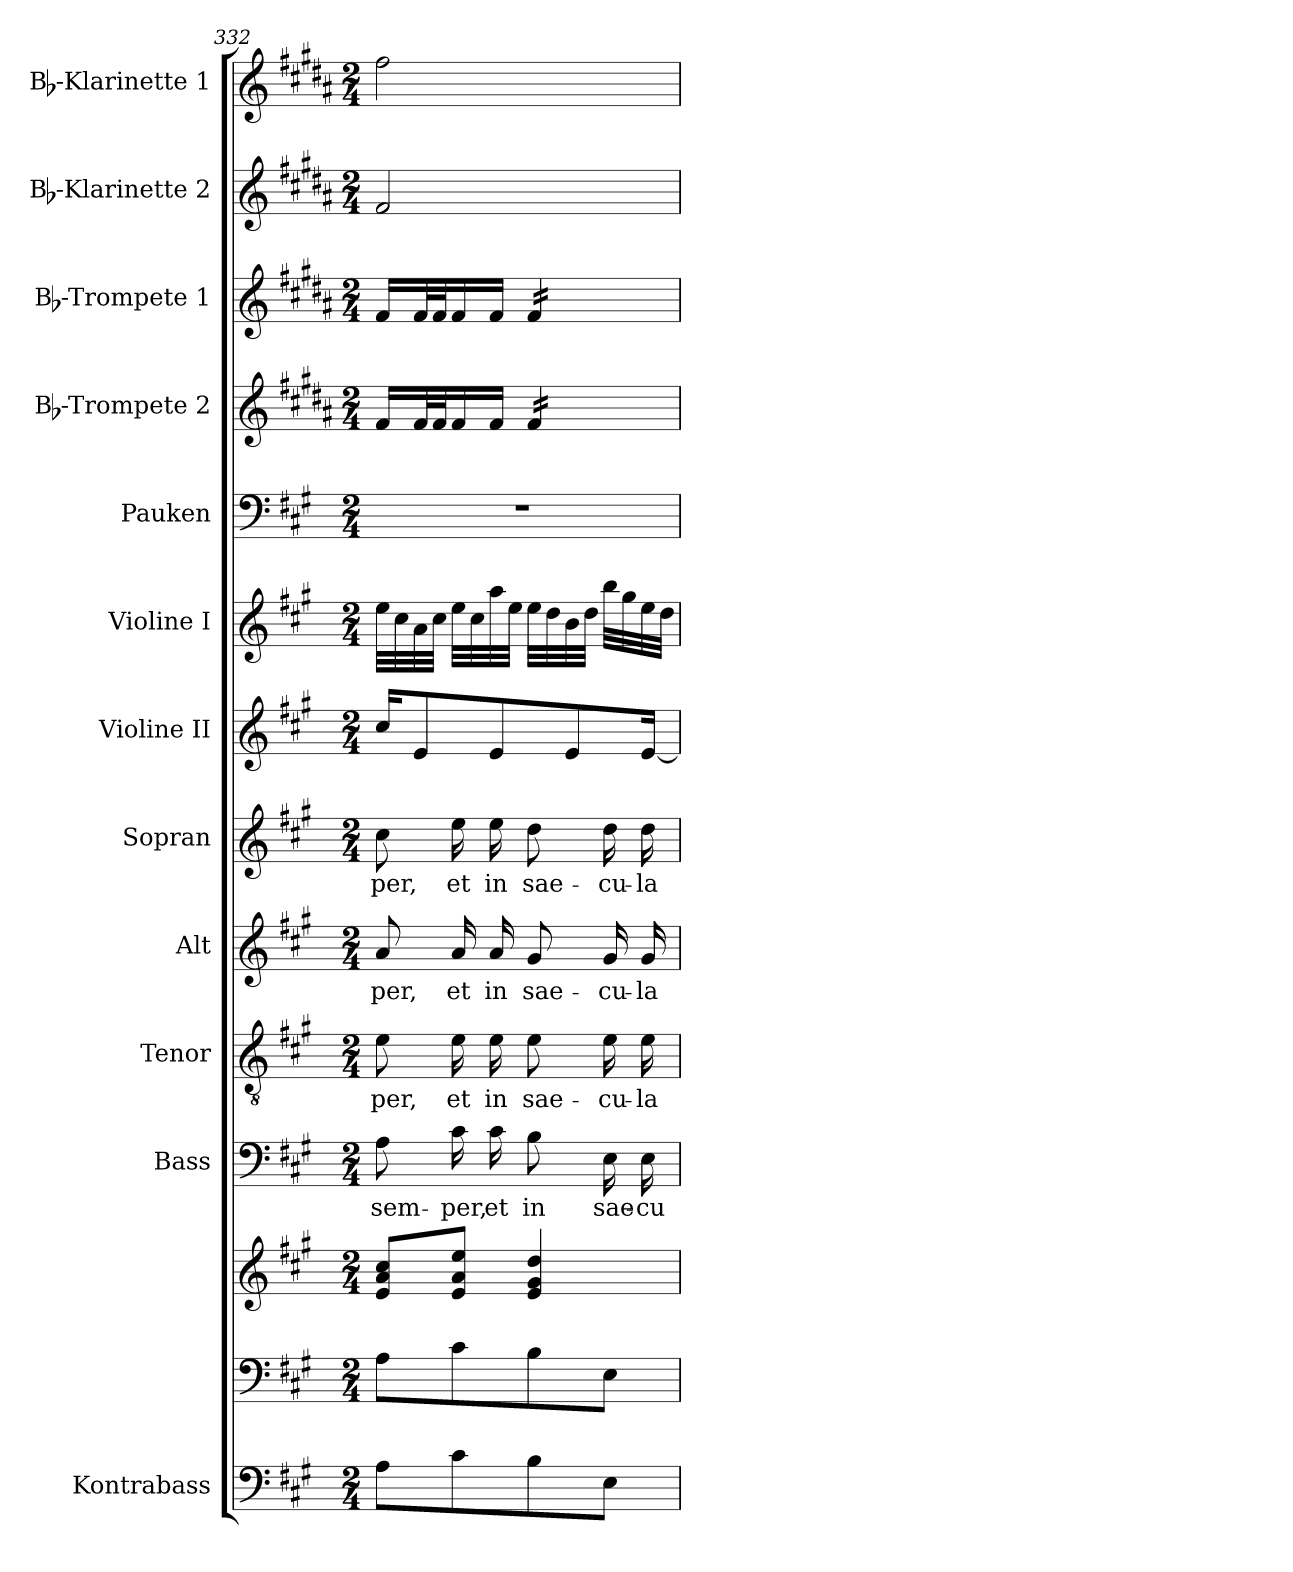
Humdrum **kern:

**kern	**kern	**kern	**kern	**text	**kern	**text	**kern	**text	**kern	**text	**kern	**kern	**kern	**kern	**kern	**kern	**kern
*part13	*part12	*part12	*part11	*part11	*part10	*part10	*part9	*part9	*part8	*part8	*part7	*part6	*part5	*part4	*part3	*part2	*part1
*staff14	*staff13	*staff12	*staff11	*staff11	*staff10	*staff10	*staff9	*staff9	*staff8	*staff8	*staff7	*staff6	*staff5	*staff4	*staff3	*staff2	*staff1
*I"Kontrabass	*	*	*I"Bass	*	*I"Tenor	*	*I"Alt	*	*I"Sopran	*	*I"Violine II	*I"Violine I	*I"Pauken	*I"Bb-Trompete 2	*I"Bb-Trompete 1	*I"Bb-Klarinette 2	*I"Bb-Klarinette 1
*I'Kb.	*	*	*I'B.	*	*I'T.	*	*I'A.	*	*I'S.	*	*I'Vl. II	*I'Vl. I	*I'Pk.	*I'Bb Trp. 2	*I'Bb Trp. 1	*I'Bb Kl. 2	*I'Bb Kl. 1
*clefF4	*clefF4	*clefG2	*clefF4	*	*clefGv2	*	*clefG2	*	*clefG2	*	*clefG2	*clefG2	*clefF4	*clefG2	*clefG2	*clefG2	*clefG2
*ITrd7c12	*	*	*	*	*	*	*	*	*	*	*	*	*	*ITrd1c2	*ITrd1c2	*ITrd1c2	*ITrd1c2
*k[f#c#g#]	*k[f#c#g#]	*k[f#c#g#]	*k[f#c#g#]	*	*k[f#c#g#]	*	*k[f#c#g#]	*	*k[f#c#g#]	*	*k[f#c#g#]	*k[f#c#g#]	*k[f#c#g#]	*k[f#c#g#]	*k[f#c#g#]	*k[f#c#g#]	*k[f#c#g#]
*A:	*A:	*A:	*A:	*	*A:	*	*A:	*	*A:	*	*A:	*A:	*A:	*A:	*A:	*A:	*A:
*M2/4	*M2/4	*M2/4	*M2/4	*	*M2/4	*	*M2/4	*	*M2/4	*	*M2/4	*M2/4	*M2/4	*M2/4	*M2/4	*M2/4	*M2/4
=332	=332	=332	=332	=332	=332	=332	=332	=332	=332	=332	=332	=332	=332	=332	=332	=332	=332
!	!	!	!	!LO:LY:b	!	!LO:LY:b	!	!LO:LY:b	!	!LO:LY:b	!	!	!	!	!	!	!
8AA\L	8A\L	8e/ 8a/ 8cc#/L	8A\	sem-	8e\	-per,	8a/	-per,	8cc#\	-per,	16cc#/KL	32ee\LLL	2r	16e/LL	16e/LL	2e/	2ee\
.	.	.	.	.	.	.	.	.	.	.	.	32cc#\	.	.	.	.	.
.	.	.	.	.	.	.	.	.	.	.	8e/	32a\	.	32e/L	32e/L	.	.
.	.	.	.	.	.	.	.	.	.	.	.	32cc#\JJJ	.	32e/J	32e/J	.	.
!	!	!	!	!LO:LY:b	!	!LO:LY:b	!	!LO:LY:b	!	!LO:LY:b	!	!	!	!	!	!	!
8C#\	8c#\	8e/ 8a/ 8ee/J	16c#\	-per,	16e\	et	16a/	et	16ee\	et	.	32ee\LLL	.	16e/	16e/	.	.
.	.	.	.	.	.	.	.	.	.	.	.	32cc#\	.	.	.	.	.
!	!	!	!	!LO:LY:b	!	!LO:LY:b	!	!LO:LY:b	!	!LO:LY:b	!	!	!	!	!	!	!
.	.	.	16c#\	et	16e\	in	16a/	in	16ee\	in	8e/	32aa\	.	16e/JJ	16e/JJ	.	.
.	.	.	.	.	.	.	.	.	.	.	.	32ee\JJJ	.	.	.	.	.
!	!	!	!	!LO:LY:b	!	!LO:LY:b	!	!LO:LY:b	!	!LO:LY:b	!	!	!	!	!	!	!
*	*	*	*	*	*	*	*	*	*	*	*	*	*	*tremolo	*	*	*
*	*	*	*	*	*	*	*	*	*	*	*	*	*	*	*tremolo	*	*
8BB\	8B\	4e/ 4g#/ 4dd/	8B\	in	8e\	sae-	8g#/	sae-	8dd\	sae-	.	32ee\LLL	.	16e/LL	16e/LL	.	.
.	.	.	.	.	.	.	.	.	.	.	.	32dd\	.	.	.	.	.
.	.	.	.	.	.	.	.	.	.	.	8e/	32b\	.	16e/	16e/	.	.
.	.	.	.	.	.	.	.	.	.	.	.	32dd\JJJ	.	.	.	.	.
!	!	!	!	!LO:LY:b	!	!LO:LY:b	!	!LO:LY:b	!	!LO:LY:b	!	!	!	!	!	!	!
8EE\J	8E\J	.	16E\	sae-	16e\	-cu-	16g#/	-cu-	16dd\	-cu-	.	32bb\LLL	.	16e/	16e/	.	.
.	.	.	.	.	.	.	.	.	.	.	.	32gg#\	.	.	.	.	.
!	!	!	!	!LO:LY:b	!	!LO:LY:b	!	!LO:LY:b	!	!LO:LY:b	!	!	!	!	!	!	!
.	.	.	16E\	-cu-	16e\	-la	16g#/	-la	16dd\	-la	[16e/Jk	32ee\	.	16e/JJ	16e/JJ	.	.
*	*	*	*	*	*	*	*	*	*	*	*	*	*	*	*Xtremolo	*	*
*	*	*	*	*	*	*	*	*	*	*	*	*	*	*Xtremolo	*	*	*
.	.	.	.	.	.	.	.	.	.	.	.	32dd\JJJ	.	.	.	.	.
=	=	=	=	=	=	=	=	=	=	=	=	=	=	=	=	=	=
*-	*-	*-	*-	*-	*-	*-	*-	*-	*-	*-	*-	*-	*-	*-	*-	*-	*-
